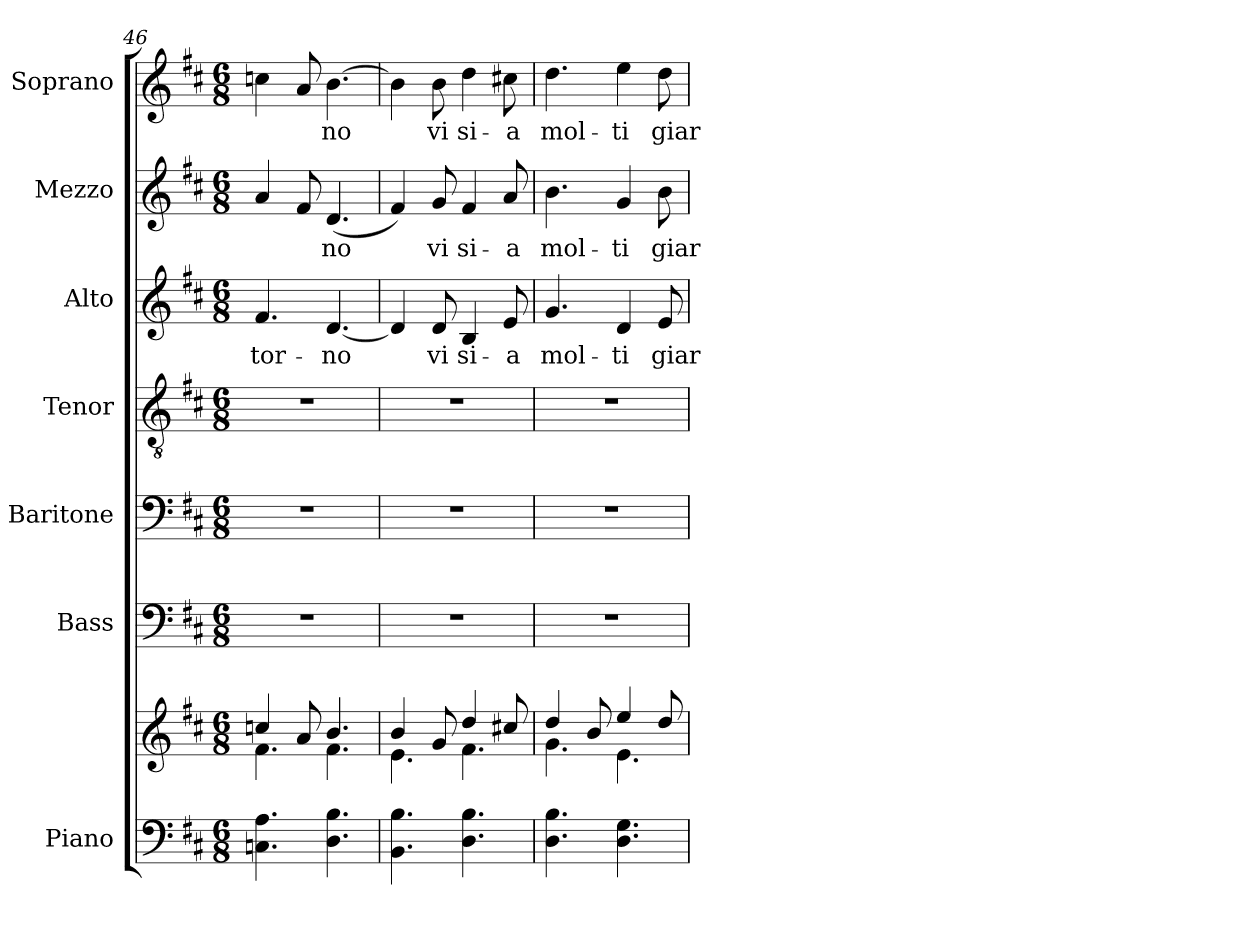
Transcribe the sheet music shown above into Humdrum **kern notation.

**kern	**kern	**kern	**kern	**kern	**kern	**text	**kern	**text	**kern	**text
*part7	*part7	*part6	*part5	*part4	*part3	*part3	*part2	*part2	*part1	*part1
*staff8	*staff7	*staff6	*staff5	*staff4	*staff3	*staff3	*staff2	*staff2	*staff1	*staff1
*I"Piano	*	*I"Bass	*I"Baritone	*I"Tenor	*I"Alto	*	*I"Mezzo	*	*I"Soprano	*
*I'Pno.	*	*I'B.	*I'Bar.	*I'T.	*I'A.	*	*I'M.	*	*I'S.	*
*clefF4	*clefG2	*clefF4	*clefF4	*clefGv2	*clefG2	*	*clefG2	*	*clefG2	*
*	*	*	*	*ITrd7c12	*	*	*	*	*	*
*k[f#c#]	*k[f#c#]	*k[f#c#]	*k[f#c#]	*k[f#c#]	*k[f#c#]	*	*k[f#c#]	*	*k[f#c#]	*
*D:	*D:	*D:	*D:	*D:	*D:	*	*D:	*	*D:	*
*M6/8	*M6/8	*M6/8	*M6/8	*M6/8	*M6/8	*	*M6/8	*	*M6/8	*
=46	=46	=46	=46	=46	=46	=46	=46	=46	=46	=46
*	*^	*	*	*	*	*	*	*	*	*
!	!	!	!LO:N:vis=1	!LO:N:vis=1	!LO:N:vis=1	!	!	!	!	!	!
!	!	!	!	!	!	!	!LO:LY:b:color=#000000	!	!	!	!
4.Cni\ 4.Ai	4ccni/	4.f#i\	2.r	2.r	2.r	4.f#i/	tor-	4ai/	.	4ccni\	.
.	8ai/	.	.	.	.	.	.	8f#i/	.	8ai/	.
!	!	!	!	!	!	!	!LO:LY:b:color=#000000	!	!	!	!
!	!	!	!	!	!	!	!	!	!LO:LY:b:color=#000000	!	!
!	!	!	!	!	!	!	!	!	!	!	!LO:LY:b:color=#000000
4.Di\ 4.Bi	4.bi/	4.f#i\	.	.	.	[<4.di/	-no	(4.di/	-no	[>4.bi\	-no
=47	=47	=47	=47	=47	=47	=47	=47	=47	=47	=47	=47
!	!	!	!LO:N:vis=1	!LO:N:vis=1	!LO:N:vis=1	!	!	!	!	!	!
4.BBi\ 4.Bi	4bi/	4.ei\	2.r	2.r	2.r	4di/]	.	4f#i/)	.	4bi\]	.
!	!	!	!	!	!	!	!LO:LY:b:color=#000000	!	!	!	!
!	!	!	!	!	!	!	!	!	!LO:LY:b:color=#000000	!	!
!	!	!	!	!	!	!	!	!	!	!	!LO:LY:b:color=#000000
.	8gi/	.	.	.	.	8di/	vi	8gi/	vi	8bi\	vi
!	!	!	!	!	!	!	!LO:LY:b:color=#000000	!	!	!	!
!	!	!	!	!	!	!	!	!	!LO:LY:b:color=#000000	!	!
!	!	!	!	!	!	!	!	!	!	!	!LO:LY:b:color=#000000
4.Di\ 4.Bi	4ddi/	4.f#i\	.	.	.	4Bi/	si-	4f#i/	si-	4ddi\	si-
!	!	!	!	!	!	!	!LO:LY:b:color=#000000	!	!	!	!
!	!	!	!	!	!	!	!	!	!LO:LY:b:color=#000000	!	!
!	!	!	!	!	!	!	!	!	!	!	!LO:LY:b:color=#000000
.	8cc#Xi/	.	.	.	.	8ei/	-a	8ai/	-a	8cc#Xi\	-a
=48	=48	=48	=48	=48	=48	=48	=48	=48	=48	=48	=48
!	!	!	!LO:N:vis=1	!LO:N:vis=1	!LO:N:vis=1	!	!	!	!	!	!
!	!	!	!	!	!	!	!LO:LY:b:color=#000000	!	!	!	!
!	!	!	!	!	!	!	!	!	!LO:LY:b:color=#000000	!	!
!	!	!	!	!	!	!	!	!	!	!	!LO:LY:b:color=#000000
4.Di\ 4.Bi	4ddi/	4.gi\	2.r	2.r	2.r	4.gi/	mol-	4.bi\	mol-	4.ddi\	mol-
.	8bi/	.	.	.	.	.	.	.	.	.	.
!	!	!	!	!	!	!	!LO:LY:b:color=#000000	!	!	!	!
!	!	!	!	!	!	!	!	!	!LO:LY:b:color=#000000	!	!
!	!	!	!	!	!	!	!	!	!	!	!LO:LY:b:color=#000000
4.Di\ 4.Gi	4eei/	4.ei\	.	.	.	4di/	-ti	4gi/	-ti	4eei\	-ti
!	!	!	!	!	!	!	!LO:LY:b:color=#000000	!	!	!	!
!	!	!	!	!	!	!	!	!	!LO:LY:b:color=#000000	!	!
!	!	!	!	!	!	!	!	!	!	!	!LO:LY:b:color=#000000
.	8ddi/	.	.	.	.	8ei/	giar-	8bi\	giar-	8ddi\	giar-
*	*v	*v	*	*	*	*	*	*	*	*	*
=	=	=	=	=	=	=	=	=	=	=
*-	*-	*-	*-	*-	*-	*-	*-	*-	*-	*-
